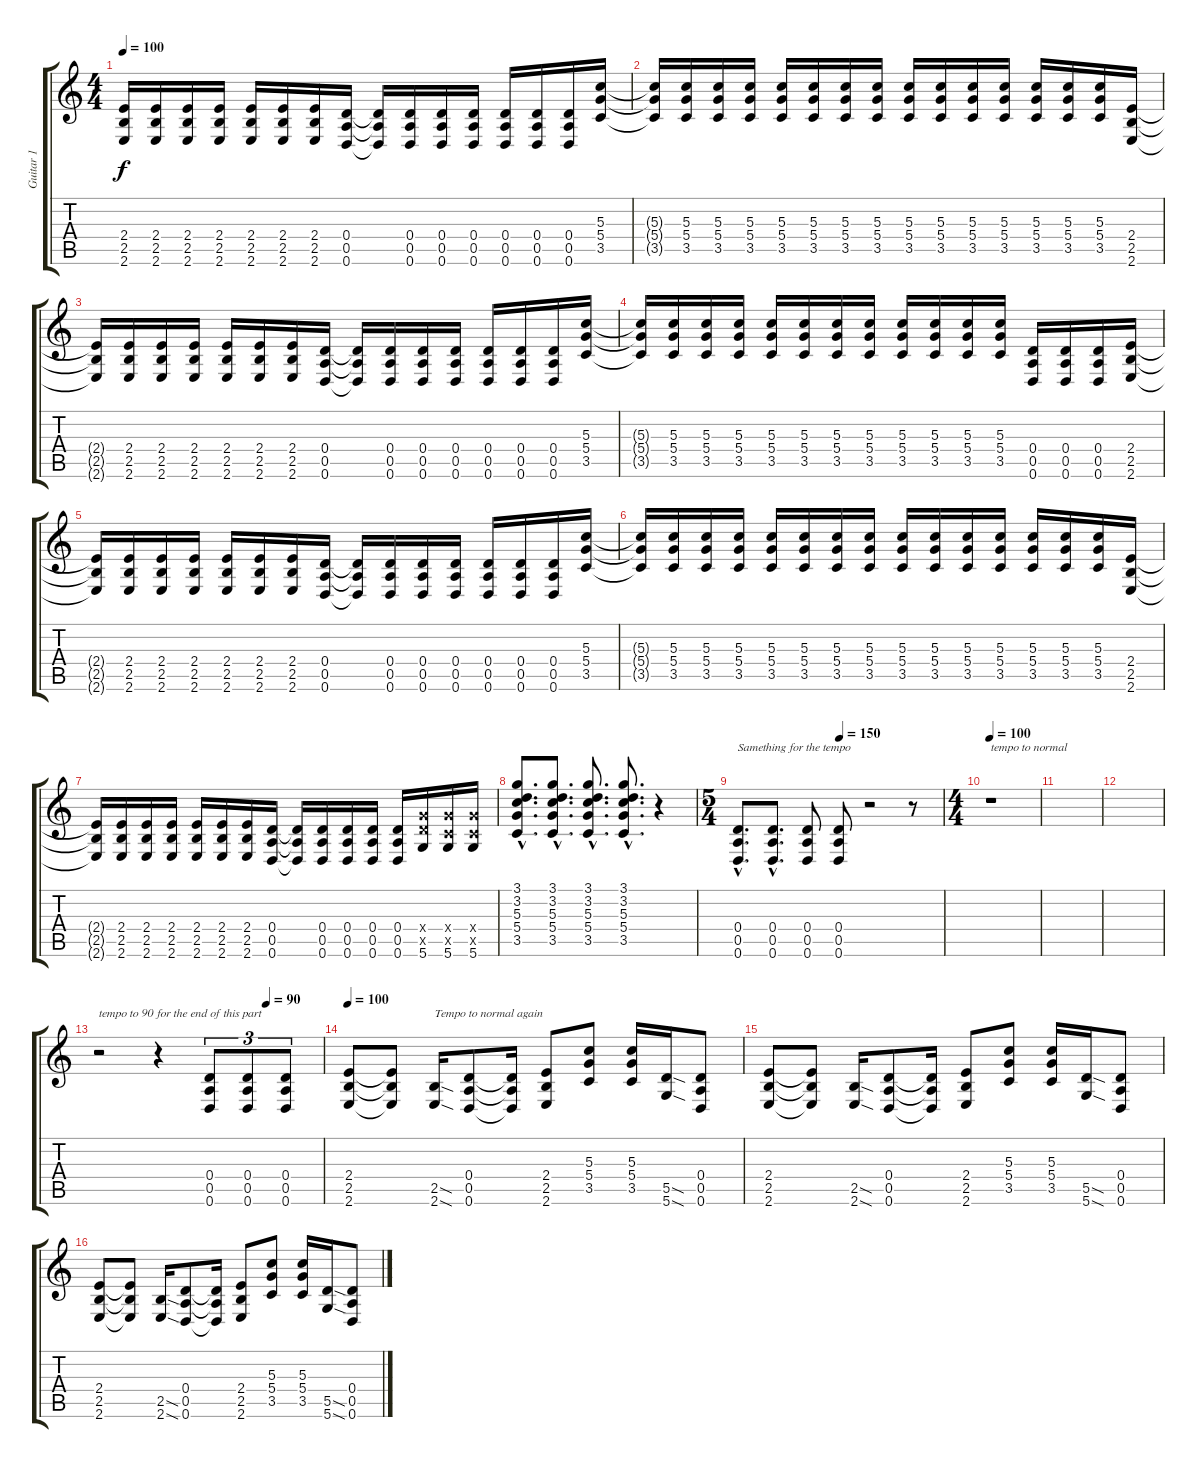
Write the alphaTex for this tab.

\track ("Guitar 1" "Guitar 1") {instrument distortionguitar}
\staff {score tabs}
\tuning (E4 B3 G3 D3 A2 D2) {hide}
\ts (4 4)
\tempo 100
\clef g2
\ks c
(2.4{t} 2.5{t} 2.6{t}).16{dy f} (2.4 2.5 2.6).16 (2.4 2.5 2.6).16 (2.4 2.5 2.6).16 (2.4 2.5 2.6).16 (2.4 2.5 2.6).16 (2.4 2.5 2.6).16 (0.4 0.5 0.6).16 (0.4{t} 0.5{t} 0.6{t}).16 (0.4 0.5 0.6).16 (0.4 0.5 0.6).16 (0.4 0.5 0.6).16 (0.4 0.5 0.6).16 (0.4 0.5 0.6).16 (0.4 0.5 0.6).16 (5.3 5.4 3.5).16 |
(5.3{t} 5.4{t} 3.5{t}).16 (5.3 5.4 3.5).16 (5.3 5.4 3.5).16 (5.3 5.4 3.5).16 (5.3 5.4 3.5).16 (5.3 5.4 3.5).16 (5.3 5.4 3.5).16 (5.3 5.4 3.5).16 (5.3 5.4 3.5).16 (5.3 5.4 3.5).16 (5.3 5.4 3.5).16 (5.3 5.4 3.5).16 (5.3 5.4 3.5).16 (5.3 5.4 3.5).16 (5.3 5.4 3.5).16 (2.4 2.5 2.6).16 |
(2.4{t} 2.5{t} 2.6{t}).16 (2.4 2.5 2.6).16 (2.4 2.5 2.6).16 (2.4 2.5 2.6).16 (2.4 2.5 2.6).16 (2.4 2.5 2.6).16 (2.4 2.5 2.6).16 (0.4 0.5 0.6).16 (0.4{t} 0.5{t} 0.6{t}).16 (0.4 0.5 0.6).16 (0.4 0.5 0.6).16 (0.4 0.5 0.6).16 (0.4 0.5 0.6).16 (0.4 0.5 0.6).16 (0.4 0.5 0.6).16 (5.3 5.4 3.5).16 |
(5.3{t} 5.4{t} 3.5{t}).16 (5.3 5.4 3.5).16 (5.3 5.4 3.5).16 (5.3 5.4 3.5).16 (5.3 5.4 3.5).16 (5.3 5.4 3.5).16 (5.3 5.4 3.5).16 (5.3 5.4 3.5).16 (5.3 5.4 3.5).16 (5.3 5.4 3.5).16 (5.3 5.4 3.5).16 (5.3 5.4 3.5).16 (0.4 0.5 0.6).16 (0.4 0.5 0.6).16 (0.4 0.5 0.6).16 (2.4 2.5 2.6).16 |
(2.4{t} 2.5{t} 2.6{t}).16 (2.4 2.5 2.6).16 (2.4 2.5 2.6).16 (2.4 2.5 2.6).16 (2.4 2.5 2.6).16 (2.4 2.5 2.6).16 (2.4 2.5 2.6).16 (0.4 0.5 0.6).16 (0.4{t} 0.5{t} 0.6{t}).16 (0.4 0.5 0.6).16 (0.4 0.5 0.6).16 (0.4 0.5 0.6).16 (0.4 0.5 0.6).16 (0.4 0.5 0.6).16 (0.4 0.5 0.6).16 (5.3 5.4 3.5).16 |
(5.3{t} 5.4{t} 3.5{t}).16 (5.3 5.4 3.5).16 (5.3 5.4 3.5).16 (5.3 5.4 3.5).16 (5.3 5.4 3.5).16 (5.3 5.4 3.5).16 (5.3 5.4 3.5).16 (5.3 5.4 3.5).16 (5.3 5.4 3.5).16 (5.3 5.4 3.5).16 (5.3 5.4 3.5).16 (5.3 5.4 3.5).16 (5.3 5.4 3.5).16 (5.3 5.4 3.5).16 (5.3 5.4 3.5).16 (2.4 2.5 2.6).16 |
(2.4{t} 2.5{t} 2.6{t}).16 (2.4 2.5 2.6).16 (2.4 2.5 2.6).16 (2.4 2.5 2.6).16 (2.4 2.5 2.6).16 (2.4 2.5 2.6).16 (2.4 2.5 2.6).16 (0.4 0.5 0.6).16 (0.4{t} 0.5{t} 0.6{t}).16 (0.4 0.5 0.6).16 (0.4 0.5 0.6).16 (0.4 0.5 0.6).16 (0.4 0.5 0.6).16 (5.4{x} 5.5{x} 5.6).16 (5.4{x} 3.5{x} 5.6).16 (5.4{x} 3.5{x} 5.6).16 |
(3.1{hac} 3.2{hac} 5.3{hac} 5.4{hac} 3.5{hac}).8{d} (3.1{hac} 3.2{hac} 5.3{hac} 5.4{hac} 3.5{hac}).8{d} (3.1{hac} 3.2{hac} 5.3{hac} 5.4{hac} 3.5{hac}).8{d} (3.1{hac} 3.2{hac} 5.3{hac} 5.4{hac} 3.5{hac}).8{d} r.4 |
\ts (5 4)
\tempo (150 0.5)
(0.4{hac} 0.5{hac} 0.6{hac}).8{d txt "Samething for the tempo"} (0.4{hac} 0.5{hac} 0.6{hac}).8{d} (0.4 0.5 0.6).8 (0.4 0.5 0.6).8 r.2 r.8 |
\ts (4 4)
\tempo 100
r.1{txt "tempo to normal"} |
|
|
\tempo (90 0.75)
r.2{txt "tempo to 90 for the end of this part"} r.4 (0.4 0.5 0.6).8{tu (3 2)} (0.4 0.5 0.6).8{tu (3 2)} (0.4 0.5 0.6).8{tu (3 2)} |
\tempo 100
(2.4 2.5 2.6).8 (2.4{t} 2.5{t} 2.6{t}).8 (2.5{sod} 2.6{sod}).16{txt "Tempo to normal again"} (0.4 0.5 0.6).8 (0.4{t} 0.5{t} 0.6{t}).16 (2.4 2.5 2.6).8 (5.3 5.4 3.5).8 (5.3 5.4 3.5).16 (5.5{sod} 5.6{sod}).16 (0.4 0.5 0.6).8 |
(2.4 2.5 2.6).8 (2.4{t} 2.5{t} 2.6{t}).8 (2.5{sod} 2.6{sod}).16 (0.4 0.5 0.6).8 (0.4{t} 0.5{t} 0.6{t}).16 (2.4 2.5 2.6).8 (5.3 5.4 3.5).8 (5.3 5.4 3.5).16 (5.5{sod} 5.6{sod}).16 (0.4 0.5 0.6).8 |
(2.4 2.5 2.6).8 (2.4{t} 2.5{t} 2.6{t}).8 (2.5{sod} 2.6{sod}).16 (0.4 0.5 0.6).8 (0.4{t} 0.5{t} 0.6{t}).16 (2.4 2.5 2.6).8 (5.3 5.4 3.5).8 (5.3 5.4 3.5).16 (5.5{sod} 5.6{sod}).16 (0.4 0.5 0.6).8
